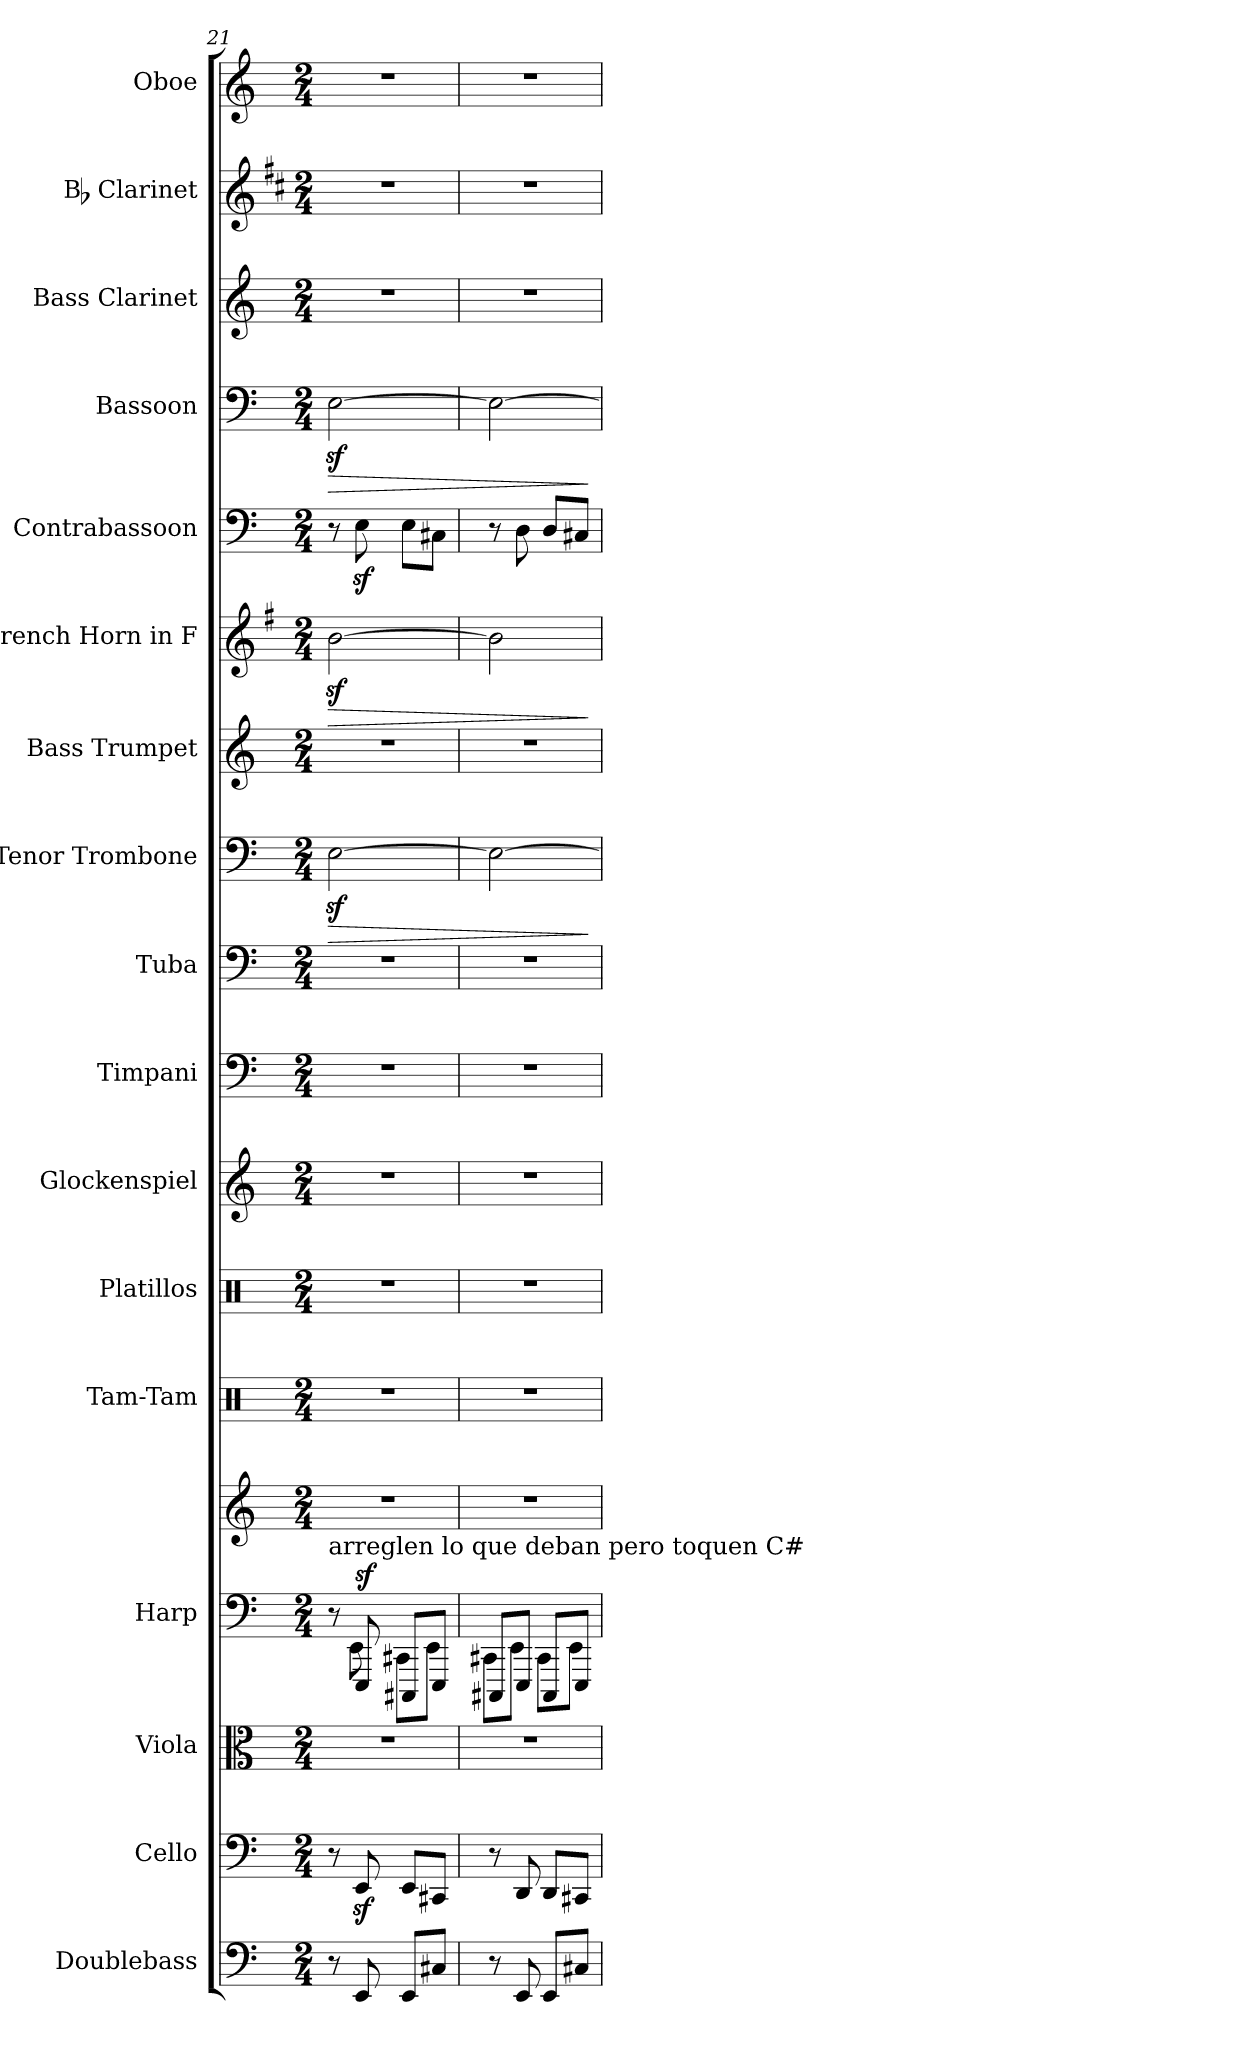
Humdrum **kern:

**kern	**kern	**kern	**kern	**kern	**dynam	**kern	**kern	**kern	**kern	**kern	**kern	**dynam	**kern	**kern	**dynam	**kern	**kern	**dynam	**kern	**kern	**kern
*part17	*part16	*part15	*part14	*part14	*part14	*part13	*part12	*part11	*part10	*part9	*part8	*part8	*part7	*part6	*part6	*part5	*part4	*part4	*part3	*part2	*part1
*staff18	*staff17	*staff16	*staff15	*staff14	*staff14/15	*staff13	*staff12	*staff11	*staff10	*staff9	*staff8	*staff8	*staff7	*staff6	*staff6	*staff5	*staff4	*staff4	*staff3	*staff2	*staff1
*I"Doublebass	*I"Cello	*I"Viola	*I"Harp	*	*	*I"Tam-Tam	*I"Platillos	*I"Glockenspiel	*I"Timpani	*I"Tuba	*I"Tenor Trombone	*	*I"Bass Trumpet	*I"French Horn in F	*	*I"Contrabassoon	*I"Bassoon	*	*I"Bass Clarinet	*I"Bb Clarinet	*I"Oboe
*	*	*I'Vla.	*I'Arp.	*	*	*	*I'Plat.	*I'Glk.	*	*I'Tba.	*	*	*	*	*	*	*	*	*	*	*I'Ob.
*clefF4	*clefF4	*clefC3	*clefF4	*clefG2	*	*clefX	*clefX	*clefG2	*clefF4	*clefF4	*clefF4	*	*clefG2	*clefG2	*	*clefF4	*clefF4	*	*clefG2	*clefG2	*clefG2
*ITrd7c12	*	*	*	*	*	*	*	*ITrd-14c-24	*	*	*	*	*ITrd8c14	*ITrd4c7	*	*ITrd7c12	*	*	*ITrd8c14	*ITrd1c2	*
*k[]	*k[]	*k[]	*k[]	*k[]	*	*k[]	*k[]	*k[]	*k[]	*k[]	*k[]	*	*k[]	*k[]	*	*k[]	*k[]	*	*k[]	*k[]	*k[]
*M2/4	*M2/4	*M2/4	*M2/4	*M2/4	*	*M2/4	*M2/4	*M2/4	*M2/4	*M2/4	*M2/4	*	*M2/4	*M2/4	*	*M2/4	*M2/4	*	*M2/4	*M2/4	*M2/4
=21	=21	=21	=21	=21	=21	=21	=21	=21	=21	=21	=21	=21	=21	=21	=21	=21	=21	=21	=21	=21	=21
*	*	*	*^	*	*	*	*	*	*	*	*	*	*	*	*	*	*	*	*	*	*
!	!	!	!LO:TX:a:t=arreglen lo que deban pero toquen C#	!	!	!	!	!	!	!	!	!	!	!	!	!	!	!	!	!	!	!
!	!	!	!	!	!	!	!	!	!	!	!	!	!LO:HP:b	!	!	!LO:HP:b	!	!	!LO:HP:b	!	!	!
8r	8r	2r	8r	8ryy	2r	.	2r	2r	2r	2r	2r	[2Ez<\	>	2r	[2ez<\	>	8r	[2Ez<\	>	2r	2r	2r
!	!	!	!	!	!	!LO:DY:a=2	!	!	!	!	!	!	!	!	!	!	!	!	!	!	!	!
8EEE/	8EEz</	.	8EEE/	8EE\	.	sf	.	.	.	.	.	.	.	.	.	.	8EEz<\	.	.	.	.	.
8EEE/L	8EE/L	.	8CCC#X/L	8CC#X\L	.	.	.	.	.	.	.	.	.	.	.	.	8EE\L	.	.	.	.	.
8CC#X/J	8CC#X/J	.	8EEE/J	8EE\J	.	.	.	.	.	.	.	.	.	.	.	.	8CC#X\J	.	.	.	.	.
=22	=22	=22	=22	=22	=22	=22	=22	=22	=22	=22	=22	=22	=22	=22	=22	=22	=22	=22	=22	=22	=22	=22
8r	8r	2r	8CCC#X/L	8CC#X\L	2r	.	2r	2r	2r	2r	2r	2E\_	.	2r	2e\]	.	8r	2E\_	.	2r	2r	2r
8EEE/	8DD/	.	8EEE/J	8EE\J	.	.	.	.	.	.	.	.	.	.	.	.	8DD\	.	.	.	.	.
8EEE/L	8DD/L	.	8CCC#/L	8CC#\L	.	.	.	.	.	.	.	.	.	.	.	.	8DD/L	.	.	.	.	.
8CC#X/J	8CC#X/J	.	8EEE/J	8EE\J	.	.	.	.	.	.	.	.	.	.	.	.	8CC#X/J	.	.	.	.	.
*	*	*	*v	*v	*	*	*	*	*	*	*	*	*	*	*	*	*	*	*	*	*	*
.	.	.	.	.	.	.	.	.	.	.	.	]	.	.	]	.	.	]	.	.	.
=	=	=	=	=	=	=	=	=	=	=	=	=	=	=	=	=	=	=	=	=	=
*-	*-	*-	*-	*-	*-	*-	*-	*-	*-	*-	*-	*-	*-	*-	*-	*-	*-	*-	*-	*-	*-
